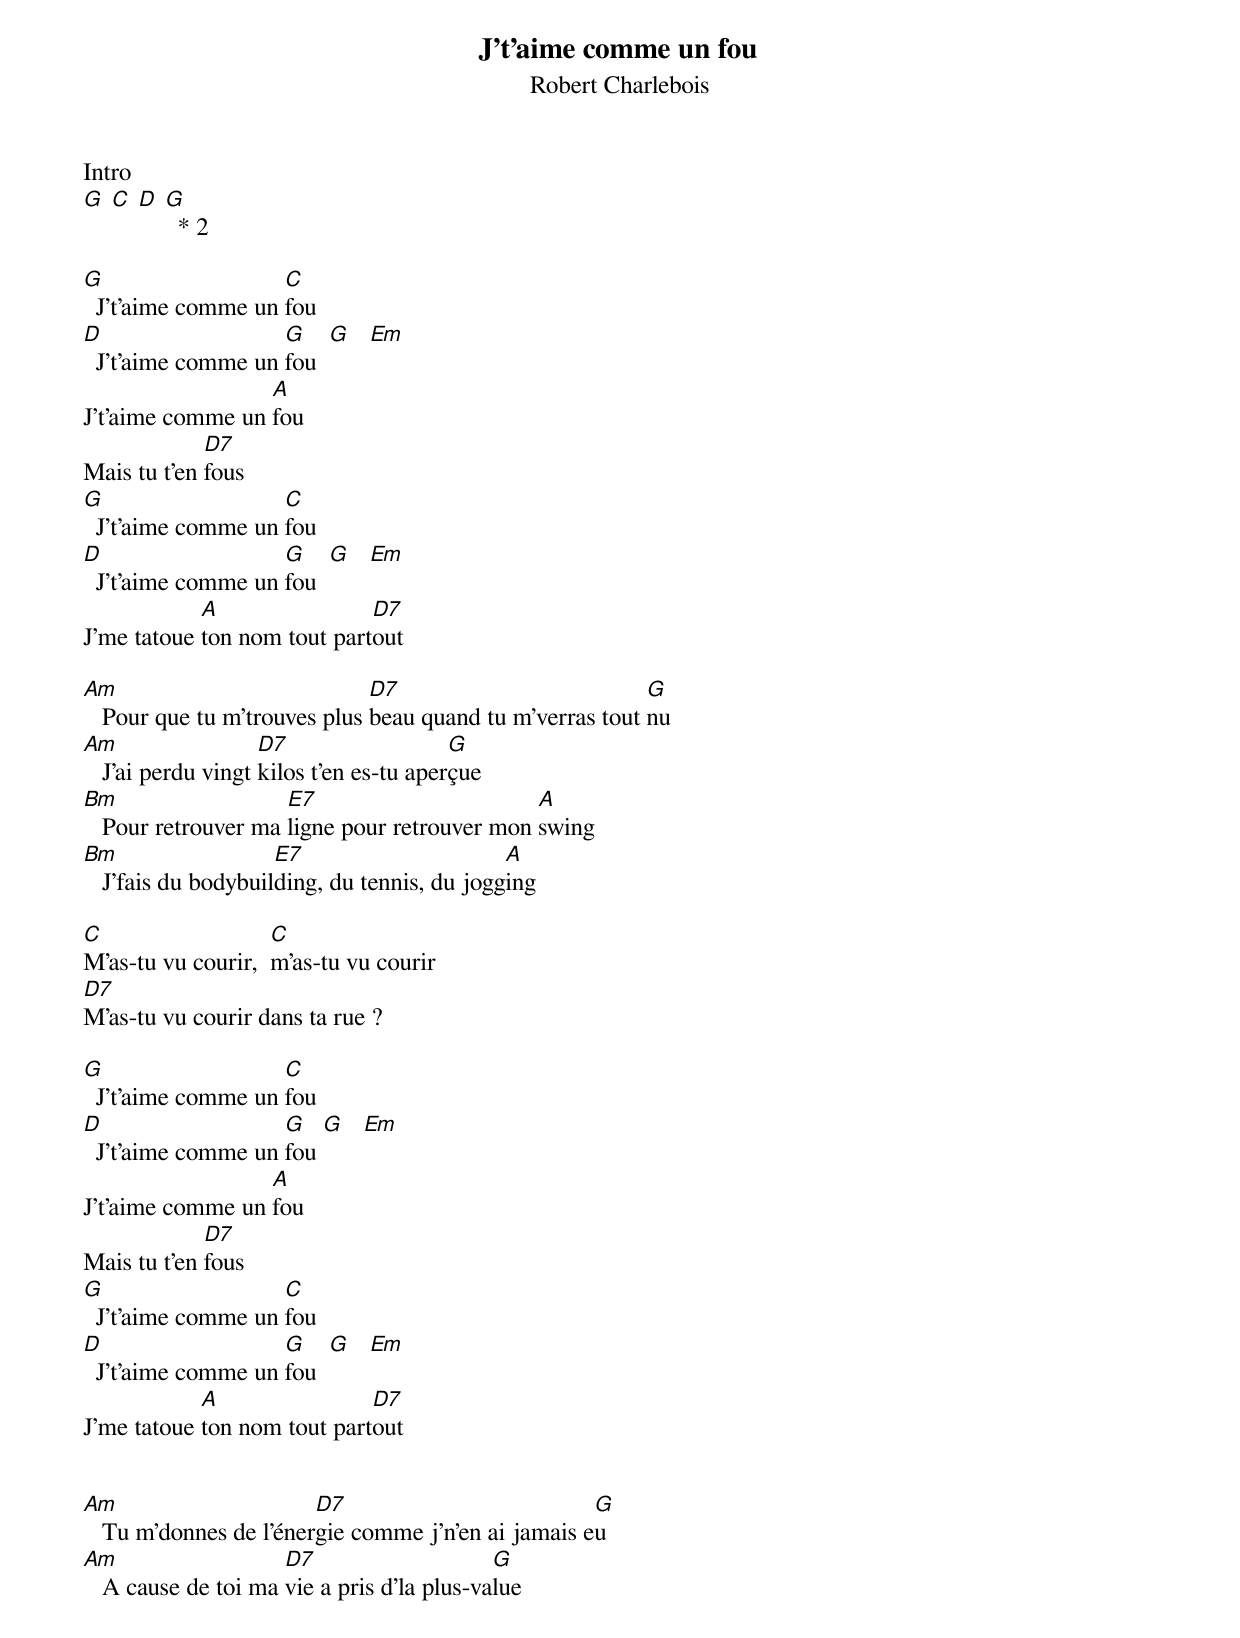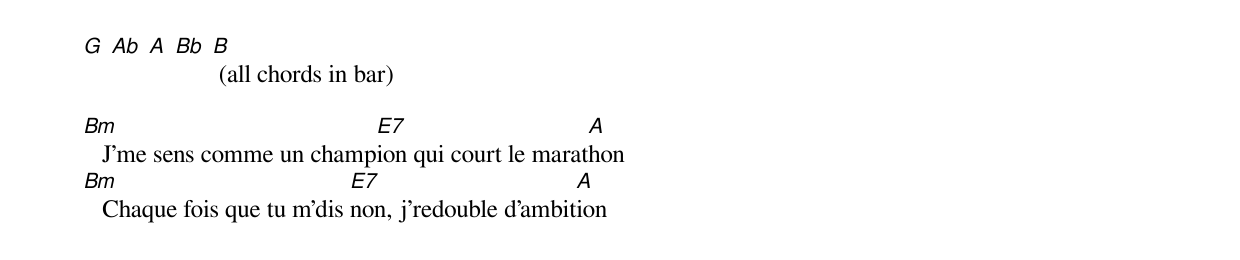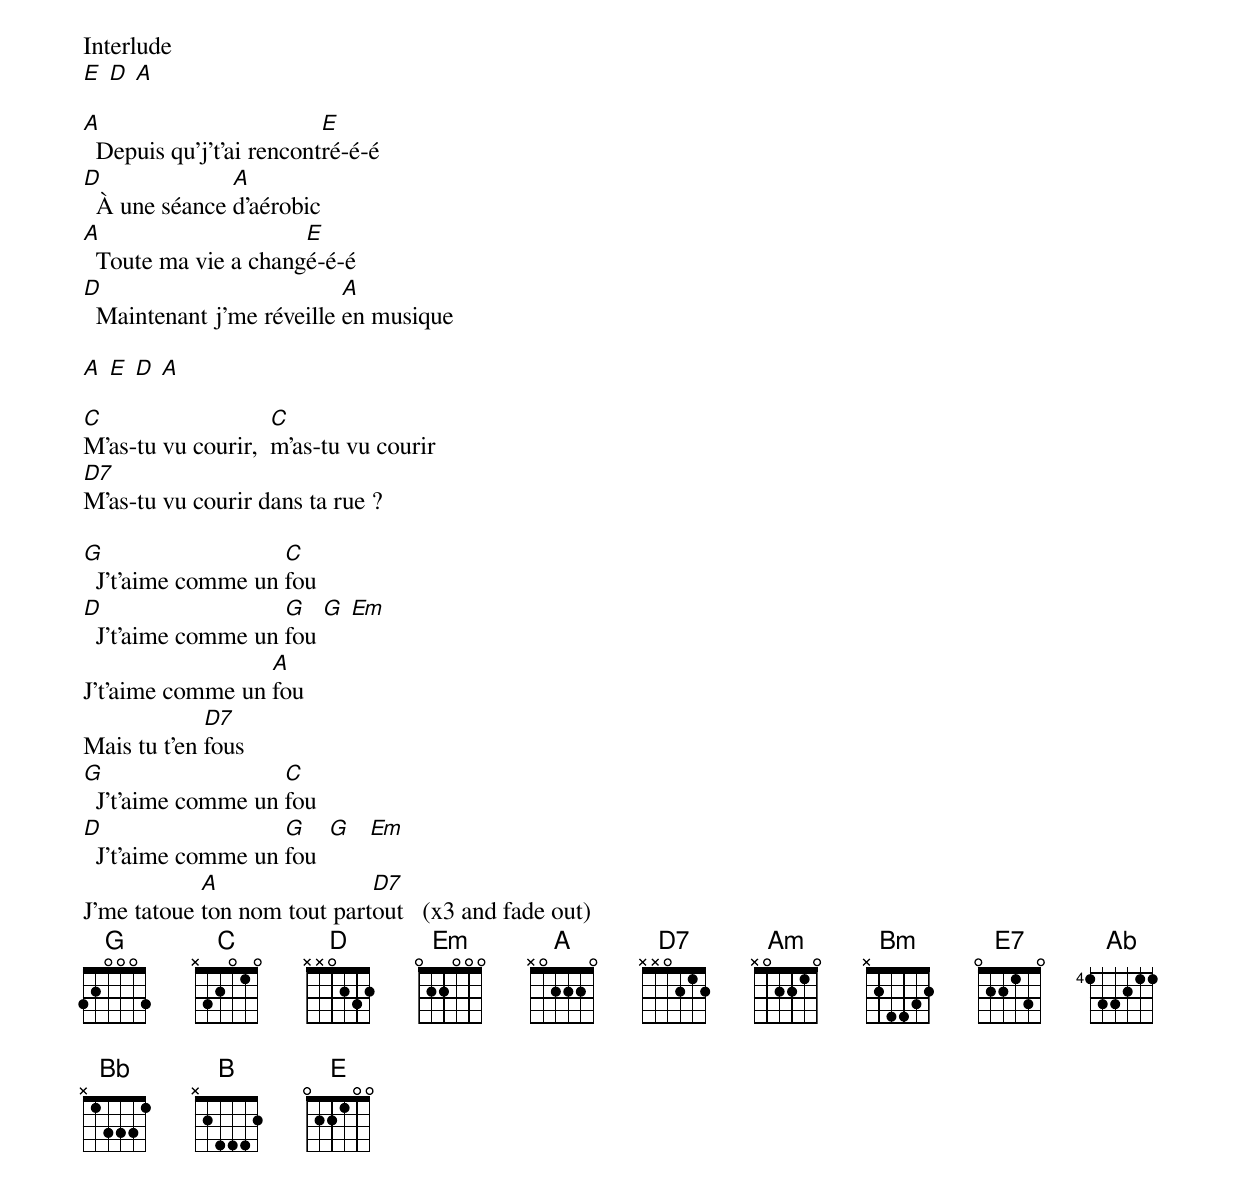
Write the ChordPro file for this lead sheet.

{t:J't'aime comme un fou}
{st:Robert Charlebois}

Intro
[G] [C] [D] [G]  * 2

[G]  J't'aime comme un [C]fou
[D]  J't'aime comme un [G]fou  [G]   [Em]
J't'aime comme un [A]fou
Mais tu t'en [D7]fous
[G]  J't'aime comme un [C]fou
[D]  J't'aime comme un [G]fou  [G]   [Em]
J'me tatoue [A]ton nom tout part[D7]out

[Am]   Pour que tu m'trouves plus [D7]beau quand tu m'verras tout [G]nu
[Am]   J'ai perdu vingt [D7]kilos t'en es-tu aper[G]çue
[Bm]   Pour retrouver ma [E7]ligne pour retrouver mon [A]swing
[Bm]   J'fais du bodybuil[E7]ding, du tennis, du jogg[A]ing

[C]M'as-tu vu courir,  [C]m'as-tu vu courir
[D7]M'as-tu vu courir dans ta rue ?

[G]  J't'aime comme un [C]fou
[D]  J't'aime comme un [G]fou [G]   [Em]
J't'aime comme un [A]fou
Mais tu t'en [D7]fous
[G]  J't'aime comme un [C]fou
[D]  J't'aime comme un [G]fou  [G]   [Em]
J'me tatoue [A]ton nom tout part[D7]out


[Am]   Tu m'donnes de l'éner[D7]gie comme j'n'en ai jamais e[G]u
[Am]   A cause de toi ma [D7]vie a pris d'la plus-va[G]lue

[G] [Ab] [A] [Bb] [B] (all chords in bar)

[Bm]   J'me sens comme un champ[E7]ion qui court le marat[A]hon
[Bm]   Chaque fois que tu m'dis [E7]non, j'redouble d'ambit[A]ion

{new_page}
Interlude
[E] [D] [A]

[A]  Depuis qu'j't'ai rencont[E]ré-é-é
[D]  À une séance [A]d'aérobic
[A]  Toute ma vie a chang[E]é-é-é
[D]  Maintenant j'me réveille [A]en musique

[A] [E] [D] [A]

[C]M'as-tu vu courir,  [C]m'as-tu vu courir
[D7]M'as-tu vu courir dans ta rue ?

[G]  J't'aime comme un [C]fou
[D]  J't'aime comme un [G]fou [G] [Em]
J't'aime comme un [A]fou
Mais tu t'en [D7]fous
[G]  J't'aime comme un [C]fou
[D]  J't'aime comme un [G]fou  [G]   [Em]
J'me tatoue [A]ton nom tout part[D7]out   (x3 and fade out)
